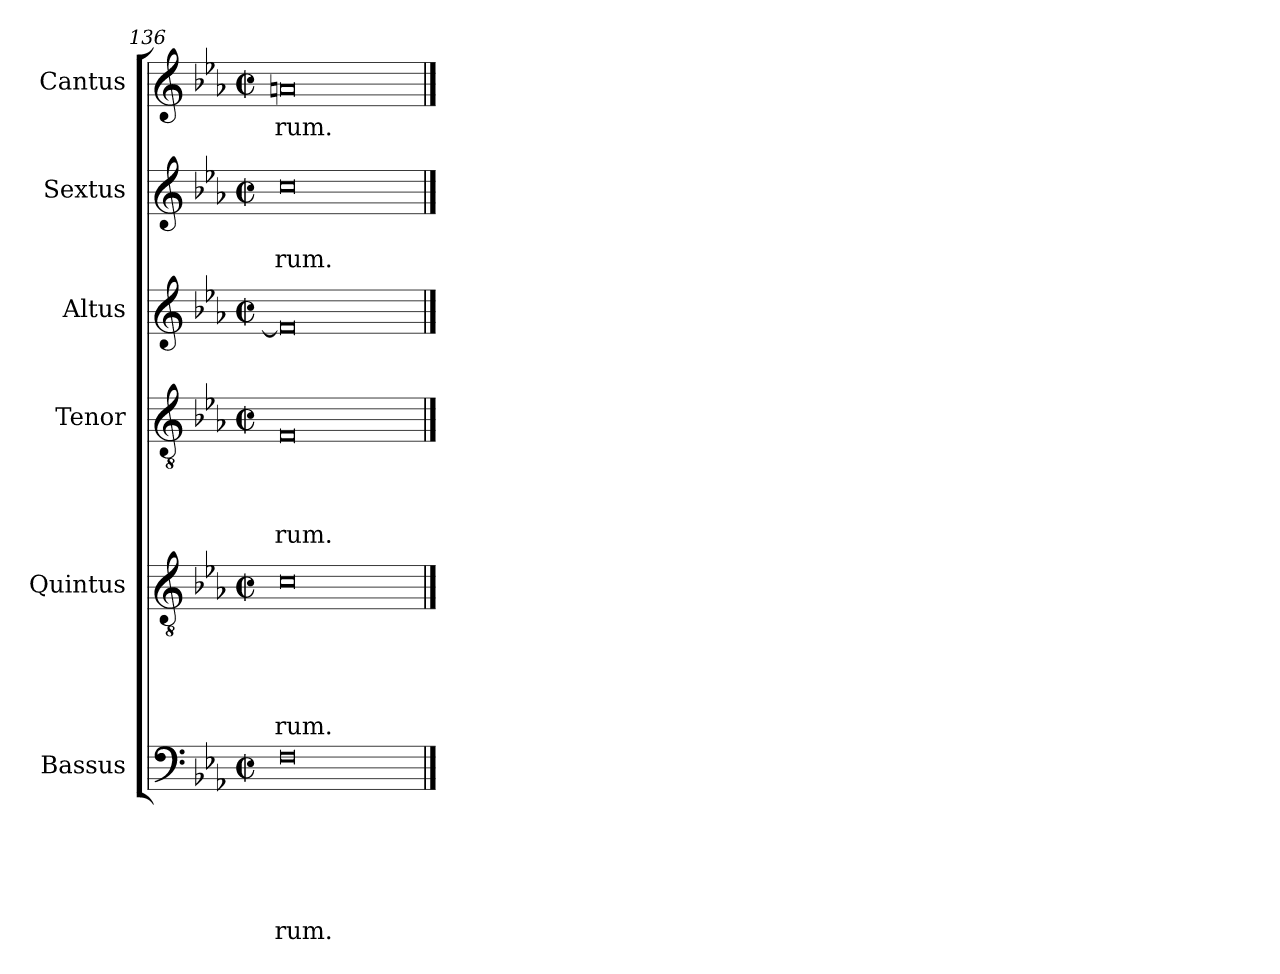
**kern	**text	**text	**text	**text	**text	**text	**kern	**text	**text	**text	**text	**text	**kern	**text	**text	**text	**text	**kern	**text	**kern	**text	**text	**kern	**text
*part6	*part6	*part6	*part6	*part6	*part6	*part6	*part5	*part5	*part5	*part5	*part5	*part5	*part4	*part4	*part4	*part4	*part4	*part3	*part3	*part2	*part2	*part2	*part1	*part1
*staff6	*staff6	*staff6	*staff6	*staff6	*staff6	*staff6	*staff5	*staff5	*staff5	*staff5	*staff5	*staff5	*staff4	*staff4	*staff4	*staff4	*staff4	*staff3	*staff3	*staff2	*staff2	*staff2	*staff1	*staff1
*I"Bassus	*	*	*	*	*	*	*I"Quintus	*	*	*	*	*	*I"Tenor	*	*	*	*	*I"Altus	*	*I"Sextus	*	*	*I"Cantus	*
*I'Bassus	*	*	*	*	*	*	*I'Quintus	*	*	*	*	*	*I'Tenor	*	*	*	*	*I'Altus	*	*I'Sextus	*	*	*I'Cantus	*
*clefF4	*	*	*	*	*	*	*clefGv2	*	*	*	*	*	*clefGv2	*	*	*	*	*clefG2	*	*clefG2	*	*	*clefG2	*
*k[b-e-a-]	*	*	*	*	*	*	*k[b-e-a-]	*	*	*	*	*	*k[b-e-a-]	*	*	*	*	*k[b-e-a-]	*	*k[b-e-a-]	*	*	*k[b-e-a-]	*
*E-:	*	*	*	*	*	*	*E-:	*	*	*	*	*	*E-:	*	*	*	*	*E-:	*	*E-:	*	*	*E-:	*
*M2/2	*	*	*	*	*	*	*M2/2	*	*	*	*	*	*M2/2	*	*	*	*	*M2/2	*	*M2/2	*	*	*M2/2	*
*met(c|)	*	*	*	*	*	*	*met(c|)	*	*	*	*	*	*met(c|)	*	*	*	*	*met(c|)	*	*met(c|)	*	*	*met(c|)	*
=136	=136	=136	=136	=136	=136	=136	=136	=136	=136	=136	=136	=136	=136	=136	=136	=136	=136	=136	=136	=136	=136	=136	=136	=136
!	!	!	!	!	!	!LO:LY:b	!	!	!	!	!	!LO:LY:b	!	!	!	!	!LO:LY:b	!	!	!	!	!LO:LY:b	!	!LO:LY:b
0F	.	.	.	.	.	rum.	0c	.	.	.	.	rum.	0F	.	.	.	rum.	0f]	.	0cc	.	-rum.	0an	rum.
==	==	==	==	==	==	==	==	==	==	==	==	==	==	==	==	==	==	==	==	==	==	==	==	==
*-	*-	*-	*-	*-	*-	*-	*-	*-	*-	*-	*-	*-	*-	*-	*-	*-	*-	*-	*-	*-	*-	*-	*-	*-
